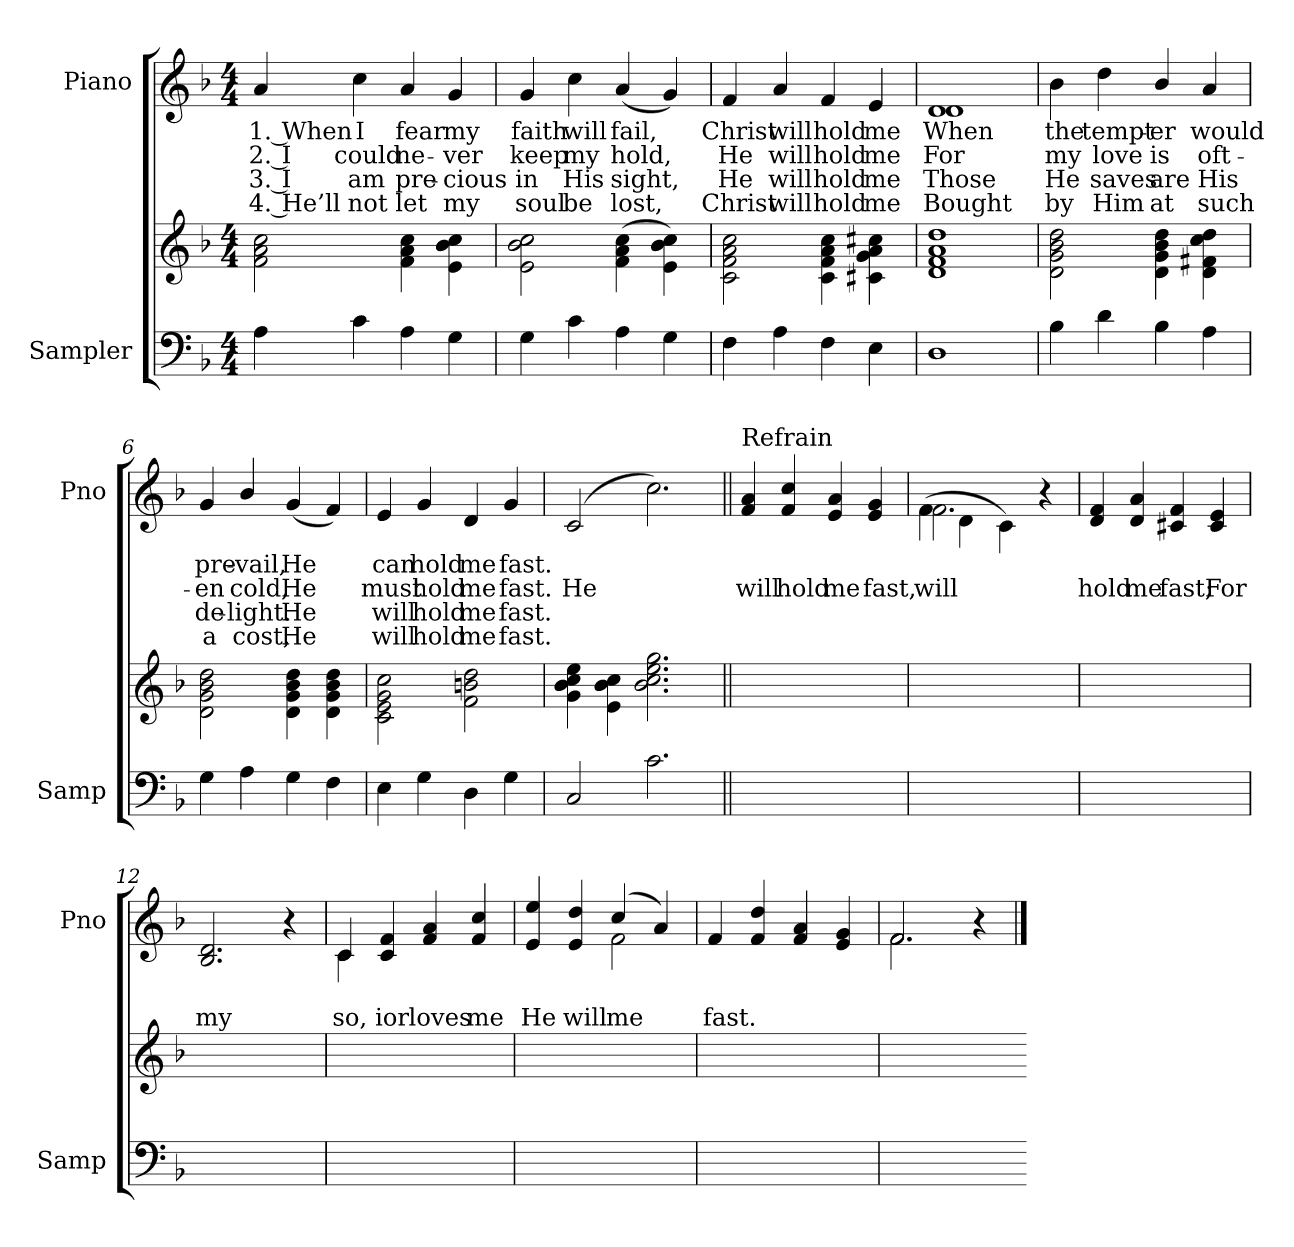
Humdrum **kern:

**kern	**kern	**kern	**text	**text	**text	**text
*part2	*part2	*part1	*part1	*part1	*part1	*part1
*staff3	*staff2	*staff1	*staff1	*staff1	*staff1	*staff1
*I"Sampler	*	*I"Piano	*	*	*	*
*I'Samp	*	*I'Pno	*	*	*	*
*clefF4	*clefG2	*clefG2	*	*	*	*
*k[b-]	*k[b-]	*k[b-]	*	*	*	*
*F:	*F:	*F:	*	*	*	*
*M4/4	*M4/4	*M4/4	*	*	*	*
=1	=1	=1	=1	=1	=1	=1
4A\	2f\ 2a\ 2cc\	4a/	1. When	2. I	3. I	4. He’ll
4c\	.	4cc\	I	could	am	not
4A\	4f\ 4a\ 4cc\	4a/	fear	ne-	pre-	let
4G\	4e\ 4b-\ 4cc\	4g/	my	-ver	-cious	my
=2	=2	=2	=2	=2	=2	=2
4G\	2e\ 2b-\ 2cc\	4g/	faith	keep	in	soul
4c\	.	4cc\	will	my	His	be
4A\	(4f\ 4a\ 4cc\	(4a/	fail,	hold,	sight,	lost,
4G\	4e\ 4b-\ 4cc\)	4g/)	.	.	.	.
=3	=3	=3	=3	=3	=3	=3
4F\	2c\ 2f\ 2a\ 2cc\	4f/	Christ	He	He	Christ
4A\	.	4a/	will	will	will	will
4F\	4c\ 4f\ 4a\ 4cc\	4f/	hold	hold	hold	hold
4E\	4c#X\ 4g\ 4a\ 4cc#X\	4e/	me	me	me	me
=4	=4	=4	=4	=4	=4	=4
*	*	*^	*	*	*	*
1D\	1d/ 1f/ 1a/ 1dd/	1d/	1d	When	For	Those	Bought
*	*	*v	*v	*	*	*	*
=5	=5	=5	=5	=5	=5	=5
4B-\	2d\ 2g\ 2b-\ 2dd\	4b-	the	my	He	by
4d\	.	4dd	tempt-	love	saves	Him
4B-\	4d\ 4g\ 4b-\ 4dd\	4b-/	-er	is	are	at
4A\	4d\ 4f#X\ 4cc\ 4dd\	4a/	would	oft-	His	such
=6	=6	=6	=6	=6	=6	=6
4G\	2d\ 2g\ 2b-\ 2dd\	4g/	pre-	-en	de-	a
4A\	.	4b-/	-vail,	cold,	-light.	cost,
4G\	4d\ 4g\ 4b-\ 4dd\	(4g/	He	He	He	He
4F\	4d\ 4g\ 4b-\ 4dd\	4f/)	.	.	.	.
=7	=7	=7	=7	=7	=7	=7
4E\	2c\ 2e\ 2g\ 2cc\	4e/	can	must	will	will
4G\	.	4g/	hold	hold	hold	hold
4D\	2f\ 2bn\ 2dd\	4d/	me	me	me	me
4G\	.	4g/	fast.	fast.	fast.	fast.
=8	=8	=8	=8	=8	=8	=8
2C/	4g\ 4b-\ 4cc\ 4ee\	(2c/	.	He	.	.
.	4e\ 4b-\ 4cc\	.	.	.	.	.
2.c\	2.b-\ 2.cc\ 2.ee\ 2.gg\	2.cc\)	.	.	.	.
=9||	=9||	=9||	=9||	=9||	=9||	=9||
!	!	!LO:TX:t=Refrain	!	!	!	!
1ryy	1ryy	4f/ 4a/	.	will	.	.
.	.	4f/ 4cc/	.	hold	.	.
.	.	4e/ 4a/	.	me	.	.
.	.	4e/ 4g/	.	fast,	.	.
=10	=10	=10	=10	=10	=10	=10
*	*	*^	*	*	*	*
1ryy	1ryy	(4f\	2.f	.	will	.	.
.	.	4d\	.	.	.	.	.
.	.	4c\)	.	.	.	.	.
.	.	4r	4ryy	.	.	.	.
*	*	*v	*v	*	*	*	*
=11	=11	=11	=11	=11	=11	=11
1ryy	1ryy	4d/ 4f/	.	hold	.	.
.	.	4d/ 4a/	.	me	.	.
.	.	4c#X/ 4f/	.	fast;	.	.
.	.	4c#/ 4e/	.	For	.	.
=12	=12	=12	=12	=12	=12	=12
1ryy	1ryy	2.B-/ 2.d/	.	my	.	.
.	.	4r	.	.	.	.
=13	=13	=13	=13	=13	=13	=13
*	*	*^	*	*	*	*
1ryy	1ryy	4c/	4c	.	so,	.	.
.	.	4c/ 4f/	2.ryy	.	-ior	.	.
.	.	4f/ 4a/	.	.	loves	.	.
.	.	4f/ 4cc/	.	.	me	.	.
=14	=14	=14	=14	=14	=14	=14	=14
1ryy	1ryy	4e/ 4ee/	2ryy	.	He	.	.
.	.	4e/ 4dd/	.	.	will	.	.
.	.	(4cc/	2f	.	me	.	.
.	.	4a/)	.	.	.	.	.
*	*	*v	*v	*	*	*	*
=15	=15	=15	=15	=15	=15	=15
1ryy	1ryy	4f/	.	fast.	.	.
.	.	4f/ 4dd/	.	.	.	.
.	.	4f/ 4a/	.	.	.	.
.	.	4e/ 4g/	.	.	.	.
=16	=16	=16	=16	=16	=16	=16
*	*	*^	*	*	*	*
1ryy	1ryy	2.f/	2.f	.	.	.	.
.	.	4r	4ryy	.	.	.	.
*	*	*v	*v	*	*	*	*
=	=	==	==	==	==	==
*-	*-	*-	*-	*-	*-	*-
